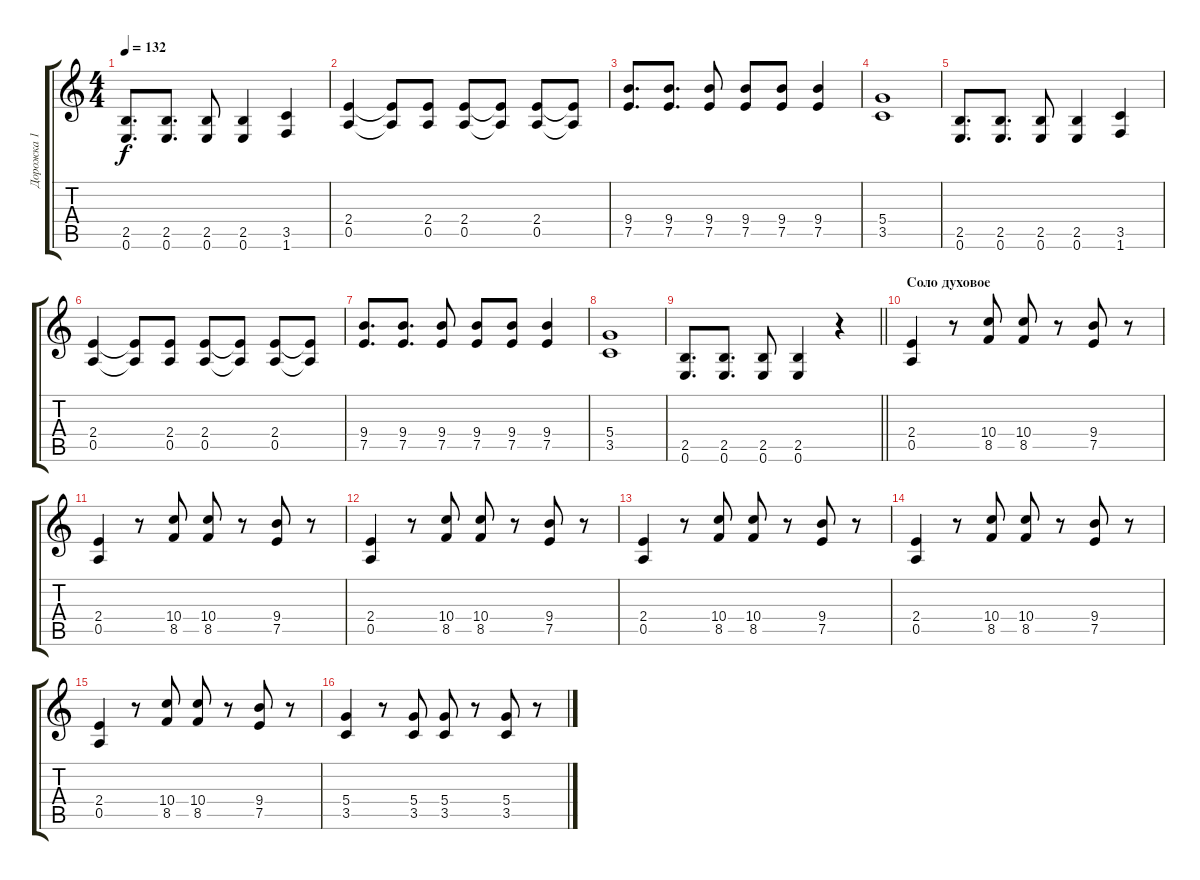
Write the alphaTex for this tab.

\track ("Дорожка 1" "Дорожка 1") {instrument distortionguitar}
\staff {score tabs}
\tuning (E4 B3 G3 D3 A2 E2) {hide}
\ts (4 4)
\tempo 132
\clef g2
\ks c
(2.5 0.6).8{d dy f} (2.5 0.6).8{d} (2.5 0.6).8 (2.5 0.6).4 (3.5 1.6).4 |
(2.4 0.5).4 (2.4{t} 0.5{t}).8 (2.4 0.5).8 (2.4 0.5).8 (2.4{t} 0.5{t}).8 (2.4 0.5).8 (2.4{t} 0.5{t}).8 |
(9.4 7.5).8{d} (9.4 7.5).8{d} (9.4 7.5).8 (9.4 7.5).8 (9.4 7.5).8 (9.4 7.5).4 |
(5.4 3.5).1 |
(2.5 0.6).8{d} (2.5 0.6).8{d} (2.5 0.6).8 (2.5 0.6).4 (3.5 1.6).4 |
(2.4 0.5).4 (2.4{t} 0.5{t}).8 (2.4 0.5).8 (2.4 0.5).8 (2.4{t} 0.5{t}).8 (2.4 0.5).8 (2.4{t} 0.5{t}).8 |
(9.4 7.5).8{d} (9.4 7.5).8{d} (9.4 7.5).8 (9.4 7.5).8 (9.4 7.5).8 (9.4 7.5).4 |
(5.4 3.5).1 |
\barLineRight lightlight
(2.5 0.6).8{d} (2.5 0.6).8{d} (2.5 0.6).8 (2.5 0.6).4 r.4 |
\section ("" "Соло духовое")
(2.4 0.5).4 r.8 (10.4 8.5).8 (10.4 8.5).8 r.8 (9.4 7.5).8 r.8 |
(2.4 0.5).4 r.8 (10.4 8.5).8 (10.4 8.5).8 r.8 (9.4 7.5).8 r.8 |
(2.4 0.5).4 r.8 (10.4 8.5).8 (10.4 8.5).8 r.8 (9.4 7.5).8 r.8 |
(2.4 0.5).4 r.8 (10.4 8.5).8 (10.4 8.5).8 r.8 (9.4 7.5).8 r.8 |
(2.4 0.5).4 r.8 (10.4 8.5).8 (10.4 8.5).8 r.8 (9.4 7.5).8 r.8 |
(2.4 0.5).4 r.8 (10.4 8.5).8 (10.4 8.5).8 r.8 (9.4 7.5).8 r.8 |
(5.4 3.5).4 r.8 (5.4 3.5).8 (5.4 3.5).8 r.8 (5.4 3.5).8 r.8
